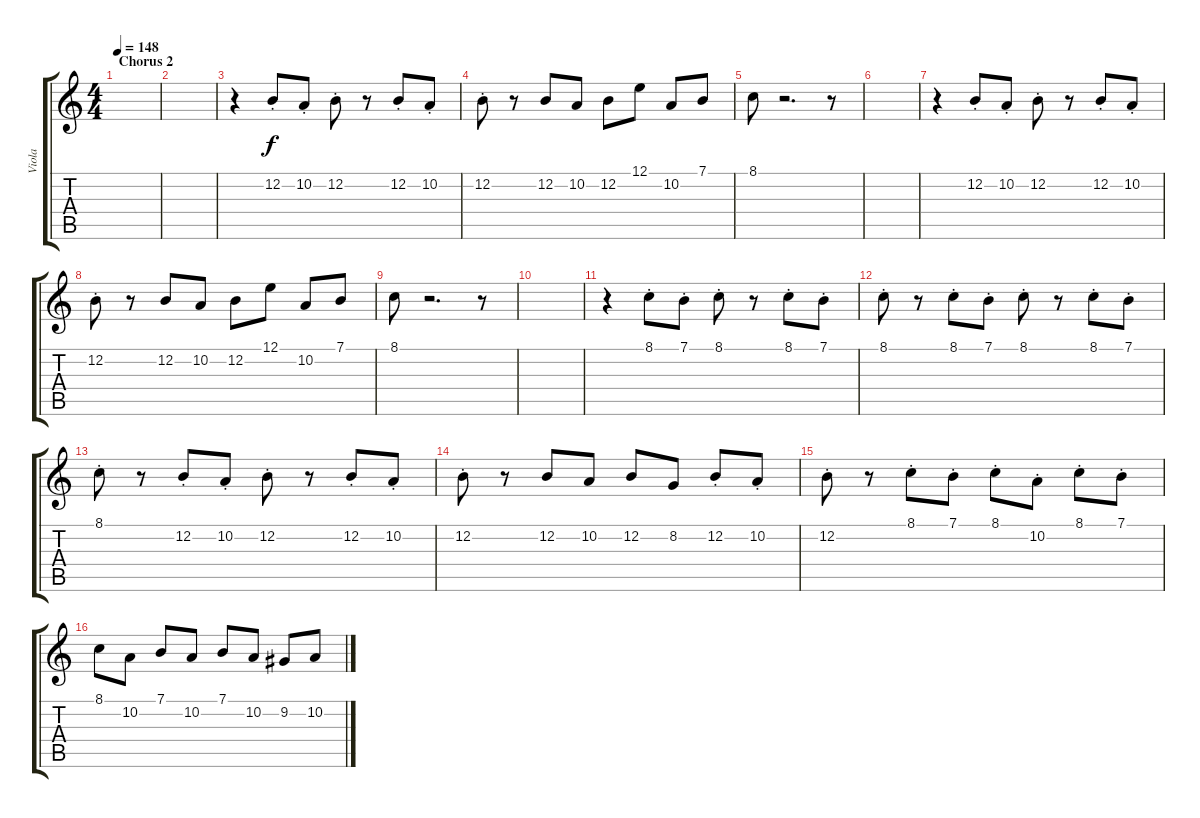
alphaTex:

\track ("Viola" "Viola") {instrument viola}
\staff {score tabs}
\tuning (E4 B3 G3 D3 A2 E2) {hide}
\ts (4 4)
\section ("" "Chorus 2")
\tempo 148
\clef g2
\ks c
|
|
r.4 12.2{st}.8 10.2{st}.8 12.2{st}.8 r.8 12.2{st}.8 10.2{st}.8 |
12.2{st}.8 r.8 12.2.8 10.2.8 12.2.8 12.1.8 10.2.8 7.1.8 |
8.1.8 r.2{d} r.8 |
|
r.4 12.2{st}.8 10.2{st}.8 12.2{st}.8 r.8 12.2{st}.8 10.2{st}.8 |
12.2{st}.8 r.8 12.2.8 10.2.8 12.2.8 12.1.8 10.2.8 7.1.8 |
8.1.8 r.2{d} r.8 |
|
r.4 8.1{st}.8 7.1{st}.8 8.1{st}.8 r.8 8.1{st}.8 7.1{st}.8 |
8.1{st}.8 r.8 8.1{st}.8 7.1{st}.8 8.1{st}.8 r.8 8.1{st}.8 7.1{st}.8 |
8.1{st}.8 r.8 12.2{st}.8 10.2{st}.8 12.2{st}.8 r.8 12.2{st}.8 10.2{st}.8 |
12.2{st}.8 r.8 12.2.8 10.2.8 12.2.8 8.2.8 12.2{st}.8 10.2{st}.8 |
12.2{st}.8 r.8 8.1{st}.8 7.1{st}.8 8.1{st}.8 10.2{st}.8 8.1{st}.8 7.1{st}.8 |
8.1.8 10.2.8 7.1.8 10.2.8 7.1.8 10.2.8 9.2.8 10.2.8
